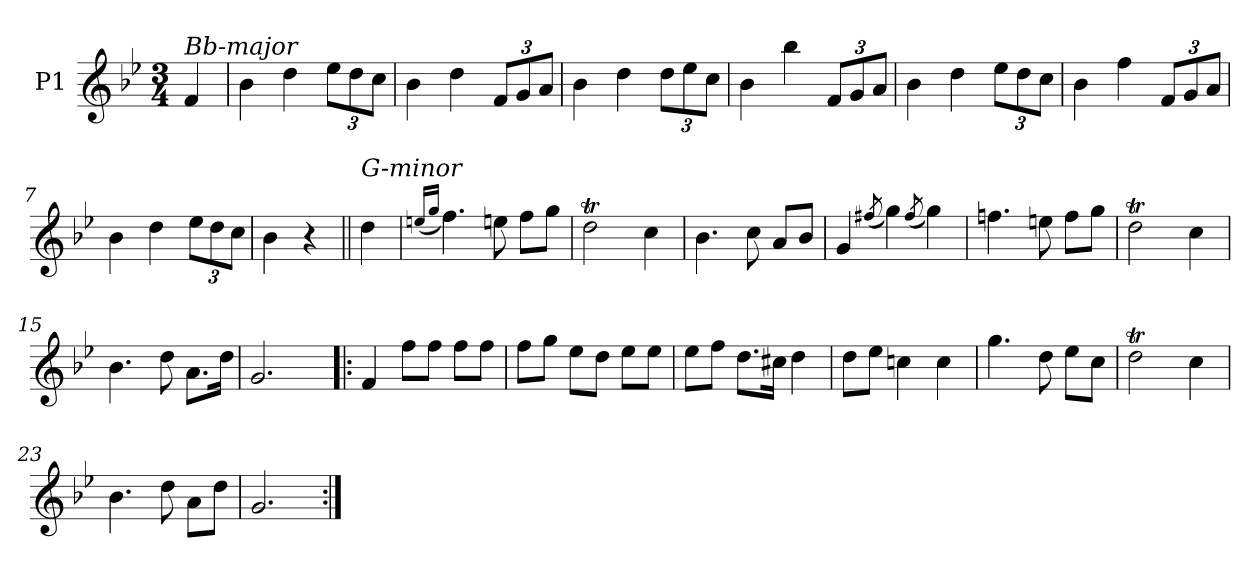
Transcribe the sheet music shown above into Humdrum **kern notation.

**kern
*part1
*staff1
*I"P1
*clefG2
*k[b-e-]
*B-:
*M3/4
=
!LO:TX:a:i:t=Bb-major
4f
=1
4b-
4dd
12ee-L
12dd
12ccJ
=2
4b-
4dd
12fL
12g
12aJ
=3
4b-
4dd
12ddL
12ee-
12ccJ
=4
4b-
4bb-
12fL
12g
12aJ
=5
4b-
4dd
12ee-L
12dd
12ccJ
=6
4b-
4ff
12fL
12g
12aJ
=7
4b-
4dd
12ee-L
12dd
12ccJ
=
4b-
4r
=8||
!LO:TX:a:i:t=G-minor
4dd
=9
(16qqeen/LL
16qqgg/JJ
4.ff)
8een
8ffL
8ggJ
=10
2ddt
4cc
=11
4.b-
8cc
8aL
8b-J
=12
4g
(8qff#X/
4gg)
(8qff#/
4gg)
=13
4.ffn
8een
8ffL
8ggJ
=14
2ddt
4cc
=15
4.b-
8dd
8.aL
16ddJk
=16
2.g
=17!|:
4f
8ffL
8ffJ
8ffL
8ffJ
=18
8ffL
8ggJ
8ee-L
8ddJ
8ee-L
8ee-J
=19
8ee-L
8ffJ
8.ddL
16cc#XJk
4dd
=20
8ddL
8ee-J
4ccn
4cc
=21
4.gg
8dd
8ee-L
8ccJ
=22
2ddt
4cc
=23
4.b-
8dd
8aL
8ddJ
=24
2.g
=:|!
*-
